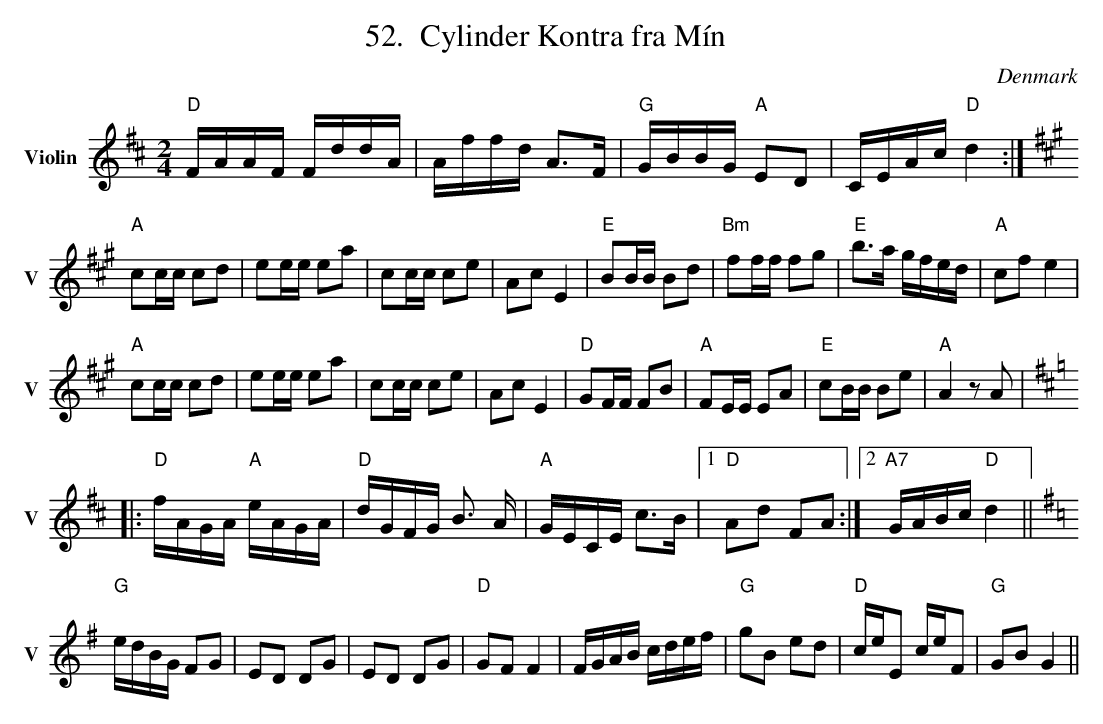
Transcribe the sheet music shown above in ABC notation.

X:1
T:Cylinder Kontra fra Mín
O:Denmark
M:2/4
L:1/8
V:1 name=Violin sname=V
%%score 1 | 2
K:D
"D" F/A/A/F/ F/d/d/A/|A/f/f/d/ A3/2F/|"G" G/B/B/G/"A" ED|C/E/A/c/ "D" d2:|
K:A
"A" cc/c/ cd|ee/e/ ea|cc/c/ ce|Ac E2|"E"BB/B/ Bd|"Bm"ff/f/ fg|"E"b3/2a/ g/f/e/d/|"A" cf e2|
"A" cc/c/ cd|ee/e/ ea|cc/c/ ce|Ac E2|"D" GF/F/ FB|"A" FE/E/ EA|"E"cB/B/ Be|"A" A2 zA|
K:D
|:"D"f/A/G/A/ "A" e/A/G/A/|"D" d/G/F/G/ B3/2 A/|"A" G/E/C/E/ c3/2B/|1"D" Ad FA:|2"A7" G/A/B/c/ "D" d2||
K:G
"G" e/d/B/G/ FG|ED DG|ED DG|"D" GF F2|F/G/A/B/ c/d/e/f/|"G" gB ed|"D" c/e/E c/e/F|"G" GB G2||
V:C clef=bass middle=D name=Cello sname=C Octave=-1
DF A,D|F,A, D2|GD GF|AE D2:|
K:A
A,E, F,G,|A,2E,2|A,E, F,G,|A,2C2|EB, B,E|B,CDF|E2B,2|A,D C2|
A,E, F,G,|A,2E,2|A,E, F,G,|A,2C2|D2A,2|A,2E2|G2E2|C2zA,|
K:D
|:AG FE|DFA,2|CEA,2|1DFA,2:|2CED2||
K:G
GG/G/ GG|GF FB|GF FB|ED D2|DD/D/ DD|B,2C2|D2A,2|G,B,G,2||
